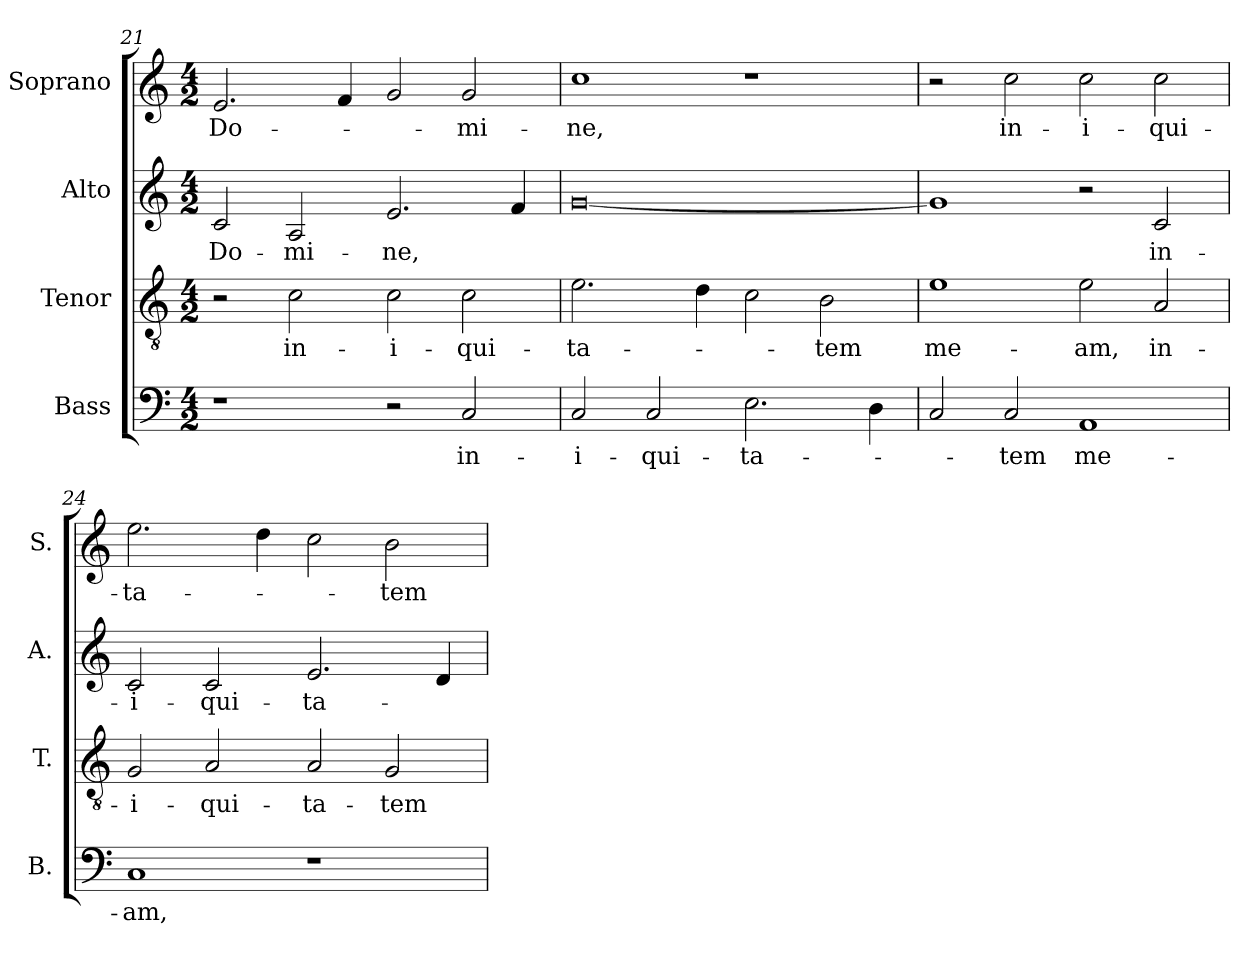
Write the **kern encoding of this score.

**kern	**text	**kern	**text	**kern	**text	**kern	**text
*part4	*part4	*part3	*part3	*part2	*part2	*part1	*part1
*staff4	*staff4	*staff3	*staff3	*staff2	*staff2	*staff1	*staff1
*I"Bass	*	*I"Tenor	*	*I"Alto	*	*I"Soprano	*
*I'B.	*	*I'T.	*	*I'A.	*	*I'S.	*
*clefF4	*	*clefGv2	*	*clefG2	*	*clefG2	*
*	*	*ITrd7c12	*	*	*	*	*
*k[]	*	*k[]	*	*k[]	*	*k[]	*
*C:	*	*C:	*	*C:	*	*C:	*
*M4/2	*	*M4/2	*	*M4/2	*	*M4/2	*
=21	=21	=21	=21	=21	=21	=21	=21
!	!	!	!	!	!LO:LY:b:color=#000000	!	!
!	!	!	!	!	!	!	!LO:LY:b:color=#000000
1r	.	2r	.	2ci/	Do-	2.ei/	Do-
!	!	!	!LO:LY:b:color=#000000	!	!	!	!
!	!	!	!	!	!LO:LY:b:color=#000000	!	!
.	.	2Ci\	in-	2Ai/	-mi-	.	.
.	.	.	.	.	.	4fi/	.
!	!	!	!LO:LY:b:color=#000000	!	!	!	!
!	!	!	!	!	!LO:LY:b:color=#000000	!	!
2r	.	2Ci\	-i-	2.ei/	-ne,	2gi/	.
!	!LO:LY:b:color=#000000	!	!	!	!	!	!
!	!	!	!LO:LY:b:color=#000000	!	!	!	!
!	!	!	!	!	!	!	!LO:LY:b:color=#000000
2Ci/	in-	2Ci\	-qui-	.	.	2gi/	-mi-
.	.	.	.	4fi/	.	.	.
=22	=22	=22	=22	=22	=22	=22	=22
!	!LO:LY:b:color=#000000	!	!	!	!	!	!
!	!	!	!LO:LY:b:color=#000000	!	!	!	!
!	!	!	!	!	!	!	!LO:LY:b:color=#000000
2Ci/	-i-	2.Ei\	-ta-	[0gi	.	1cci	-ne,
!	!LO:LY:b:color=#000000	!	!	!	!	!	!
2Ci/	-qui-	.	.	.	.	.	.
.	.	4Di\	.	.	.	.	.
!	!LO:LY:b:color=#000000	!	!	!	!	!	!
2.Ei\	-ta-	2Ci\	.	.	.	1r	.
!	!	!	!LO:LY:b:color=#000000	!	!	!	!
.	.	2BBi\	-tem	.	.	.	.
4Di\	.	.	.	.	.	.	.
=23	=23	=23	=23	=23	=23	=23	=23
!	!	!	!LO:LY:b:color=#000000	!	!	!	!
2Ci/	.	1Ei	me-	1gi]	.	2r	.
!	!LO:LY:b:color=#000000	!	!	!	!	!	!
!	!	!	!	!	!	!	!LO:LY:b:color=#000000
2Ci/	-tem	.	.	.	.	2cci\	in-
!	!LO:LY:b:color=#000000	!	!	!	!	!	!
!	!	!	!LO:LY:b:color=#000000	!	!	!	!
!	!	!	!	!	!	!	!LO:LY:b:color=#000000
1AAi	me-	2Ei\	-am,	2r	.	2cci\	-i-
!	!	!	!LO:LY:b:color=#000000	!	!	!	!
!	!	!	!	!	!LO:LY:b:color=#000000	!	!
!	!	!	!	!	!	!	!LO:LY:b:color=#000000
.	.	2AAi/	in-	2ci/	in-	2cci\	-qui-
=24	=24	=24	=24	=24	=24	=24	=24
!	!LO:LY:b:color=#000000	!	!	!	!	!	!
!	!	!	!LO:LY:b:color=#000000	!	!	!	!
!	!	!	!	!	!LO:LY:b:color=#000000	!	!
!	!	!	!	!	!	!	!LO:LY:b:color=#000000
1Ci	-am,	2GGi/	-i-	2ci/	-i-	2.eei\	-ta-
!	!	!	!LO:LY:b:color=#000000	!	!	!	!
!	!	!	!	!	!LO:LY:b:color=#000000	!	!
.	.	2AAi/	-qui-	2ci/	-qui-	.	.
.	.	.	.	.	.	4ddi\	.
!	!	!	!LO:LY:b:color=#000000	!	!	!	!
!	!	!	!	!	!LO:LY:b:color=#000000	!	!
1r	.	2AAi/	-ta-	2.ei/	-ta-	2cci\	.
!	!	!	!LO:LY:b:color=#000000	!	!	!	!
!	!	!	!	!	!	!	!LO:LY:b:color=#000000
.	.	2GGi/	-tem	.	.	2bi\	-tem
.	.	.	.	4di/	.	.	.
=	=	=	=	=	=	=	=
*-	*-	*-	*-	*-	*-	*-	*-
